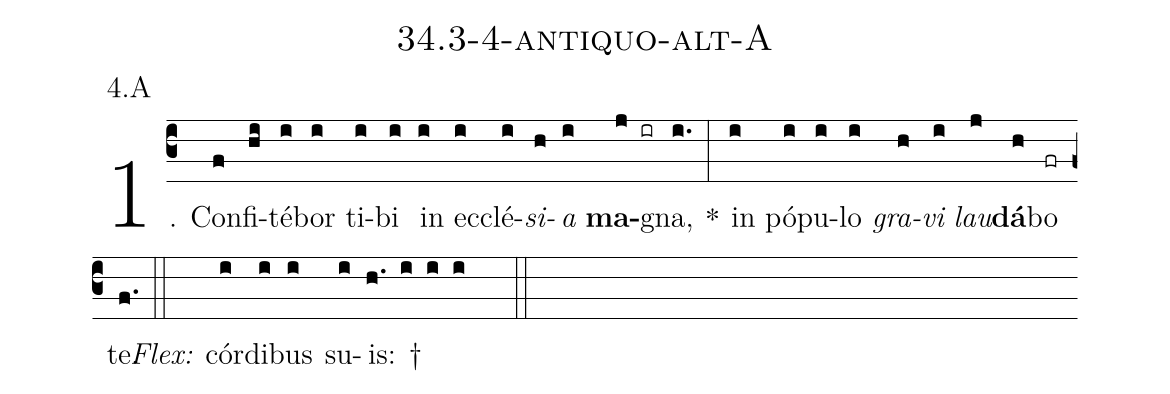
name: 34.3-4-antiquo-alt-A;
annotation: 4.A;
%%
(c3)1. Con(f)fi(hi)té(i)bor(i) ti(i)bi(i) in(i) ec(i)clé(i)<i>si</i>(h)<i>a</i>(i) <b>ma</b>(j ir)gna,(i.) *(:) in(i) pó(i)pu(i)lo(i) <i>gra</i>(h)<i>vi</i>(i) <i>lau</i>(j)<b>dá</b>(h)bo(fr) te.(f.) (::)
<i>Flex:</i>()  cór(i)di(i)bus(i) su(i)is: †(h. i i i  ::)

%E(i) u(h) o(i) u(j) a(h) e.(f.) (::)
